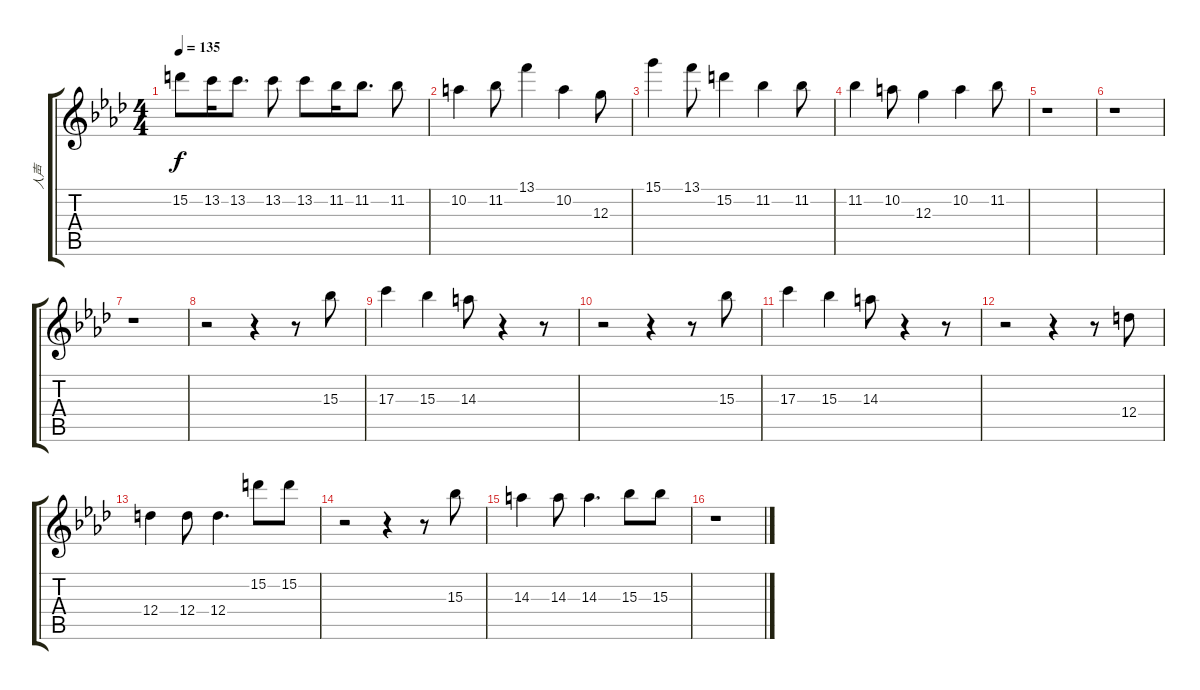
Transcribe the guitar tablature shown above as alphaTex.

\track ("人声" "人声") {instrument acousticguitarnylon}
\staff {score tabs}
\tuning (E4 B3 G3 D3 A2 E2) {hide}
\ts (4 4)
\tempo 135
\clef g2
\ks ab
15.2.8{dy f} 13.2.16 13.2.8{d} 13.2.8 13.2.8 11.2.16 11.2.8{d} 11.2.8 |
10.2.4 11.2.8 13.1.4 10.2.4 12.3.8 |
15.1.4 13.1.8 15.2.4 11.2.4 11.2.8 |
11.2.4 10.2.8 12.3.4 10.2.4 11.2.8 |
r.1 |
r.1 |
r.1 |
r.2 r.4 r.8 15.3.8 |
17.3.4 15.3.4 14.3.8 r.4 r.8 |
r.2 r.4 r.8 15.3.8 |
17.3.4 15.3.4 14.3.8 r.4 r.8 |
r.2 r.4 r.8 12.4.8 |
12.4.4 12.4.8 12.4.4{d} 15.2.8 15.2.8 |
r.2 r.4 r.8 15.3.8 |
14.3.4 14.3.8 14.3.4{d} 15.3.8 15.3.8 |
r.1
